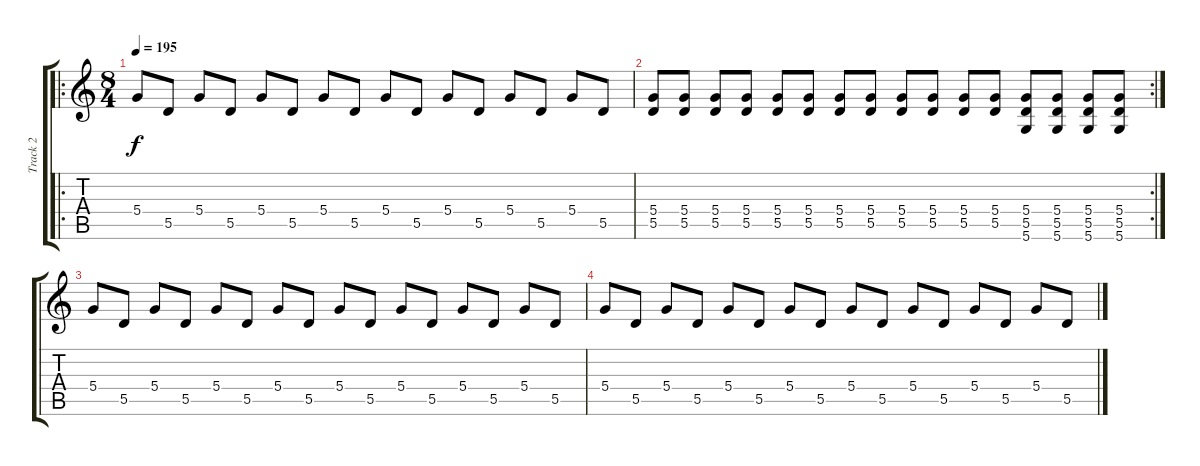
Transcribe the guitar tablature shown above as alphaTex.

\track ("Track 2" "Track 2") {instrument distortionguitar}
\staff {score tabs}
\tuning (E4 B3 G3 D3 A2 D2) {hide}
\ro
\ts (8 4)
\tempo 195
\clef g2
\ks c
5.4.8{dy f} 5.5.8 5.4.8 5.5.8 5.4.8 5.5.8 5.4.8 5.5.8 5.4.8 5.5.8 5.4.8 5.5.8 5.4.8 5.5.8 5.4.8 5.5.8 |
\rc 2
(5.4 5.5).8 (5.4 5.5).8 (5.4 5.5).8 (5.4 5.5).8 (5.4 5.5).8 (5.4 5.5).8 (5.4 5.5).8 (5.4 5.5).8 (5.4 5.5).8 (5.4 5.5).8 (5.4 5.5).8 (5.4 5.5).8 (5.4 5.5 5.6).8{instrument distortionguitar} (5.4 5.5 5.6).8 (5.4 5.5 5.6).8 (5.4 5.5 5.6).8 |
5.4.8{volume 10 balance 4} 5.5.8 5.4.8 5.5.8 5.4.8 5.5.8 5.4.8{volume 0} 5.5.8 5.4.8 5.5.8 5.4.8 5.5.8 5.4.8 5.5.8 5.4.8 5.5.8 |
5.4.8 5.5.8 5.4.8 5.5.8 5.4.8 5.5.8 5.4.8 5.5.8 5.4.8 5.5.8 5.4.8 5.5.8 5.4.8 5.5.8 5.4.8 5.5.8
